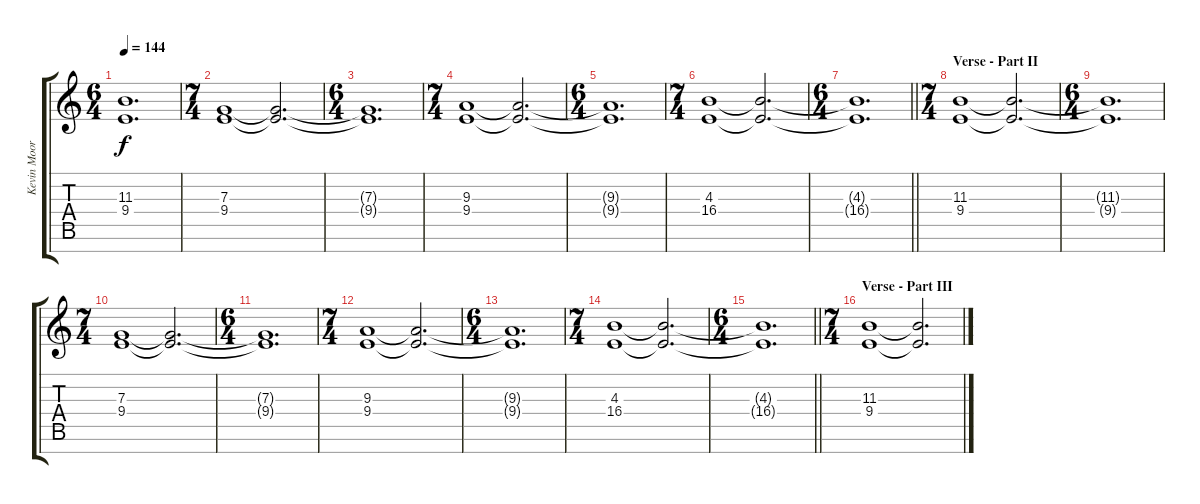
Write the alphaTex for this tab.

\track ("Kevin Moore - 2" "Kevin Moor") {instrument voiceoohs}
\staff {score tabs}
\tuning (A4 E4 C4 G3 D3 A2 E2) {hide}
\ts (6 4)
\tempo 144
\clef g2
\ks c
(11.3{t} 9.4{t}).1{d dy f} |
\ts (7 4)
(7.3 9.4).1 (7.3{t} 9.4{t}).2{d} |
\ts (6 4)
(7.3{t} 9.4{t}).1{d} |
\ts (7 4)
(9.3 9.4).1 (9.3{t} 9.4{t}).2{d} |
\ts (6 4)
(9.3{t} 9.4{t}).1{d} |
\ts (7 4)
(4.3 16.4).1 (4.3{t} 16.4{t}).2{d} |
\ts (6 4)
\barLineRight lightlight
(4.3{t} 16.4{t}).1{d} |
\ts (7 4)
\section ("" "Verse - Part II")
(11.3 9.4).1 (11.3{t} 9.4{t}).2{d} |
\ts (6 4)
(11.3{t} 9.4{t}).1{d} |
\ts (7 4)
(7.3 9.4).1 (7.3{t} 9.4{t}).2{d} |
\ts (6 4)
(7.3{t} 9.4{t}).1{d} |
\ts (7 4)
(9.3 9.4).1 (9.3{t} 9.4{t}).2{d} |
\ts (6 4)
(9.3{t} 9.4{t}).1{d} |
\ts (7 4)
(4.3 16.4).1 (4.3{t} 16.4{t}).2{d} |
\ts (6 4)
\barLineRight lightlight
(4.3{t} 16.4{t}).1{d} |
\ts (7 4)
\section ("" "Verse - Part III")
(11.3 9.4).1 (11.3{t} 9.4{t}).2{d}
